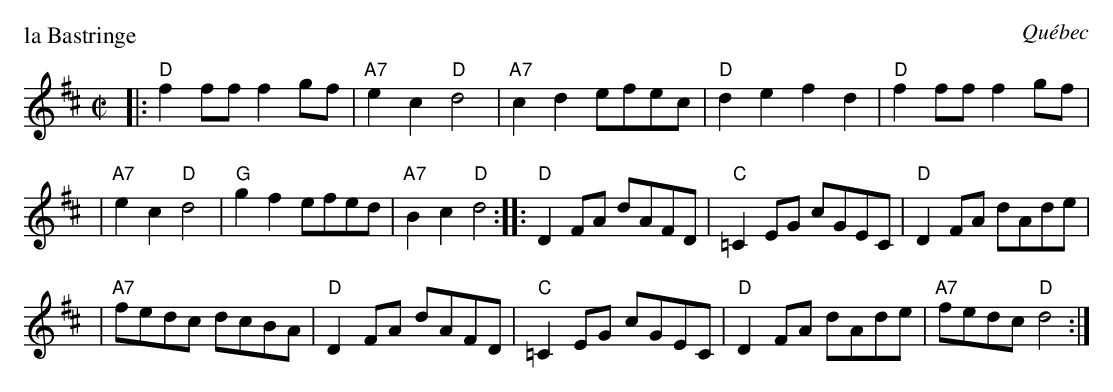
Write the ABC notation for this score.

X:1
P: la Bastringe
O: Qu\'ebec
M: C|
L: 1/8
K: D
|: "D"f2ff f2gf | "A7"e2c2 "D"d4 | "A7"c2d2 efec | "D"d2e2 f2d2 | "D"f2ff f2gf |
| "A7"e2c2 "D"d4 | "G"g2f2 efed | "A7"B2c2 "D"d4 :: "D"D2FA dAFD | "C"=C2EG cGEC | "D"D2FA dAde |
| "A7"fedc dcBA | "D"D2FA dAFD | "C"=C2EG cGEC | "D"D2FA dAde | "A7"fedc "D"d4 :|
